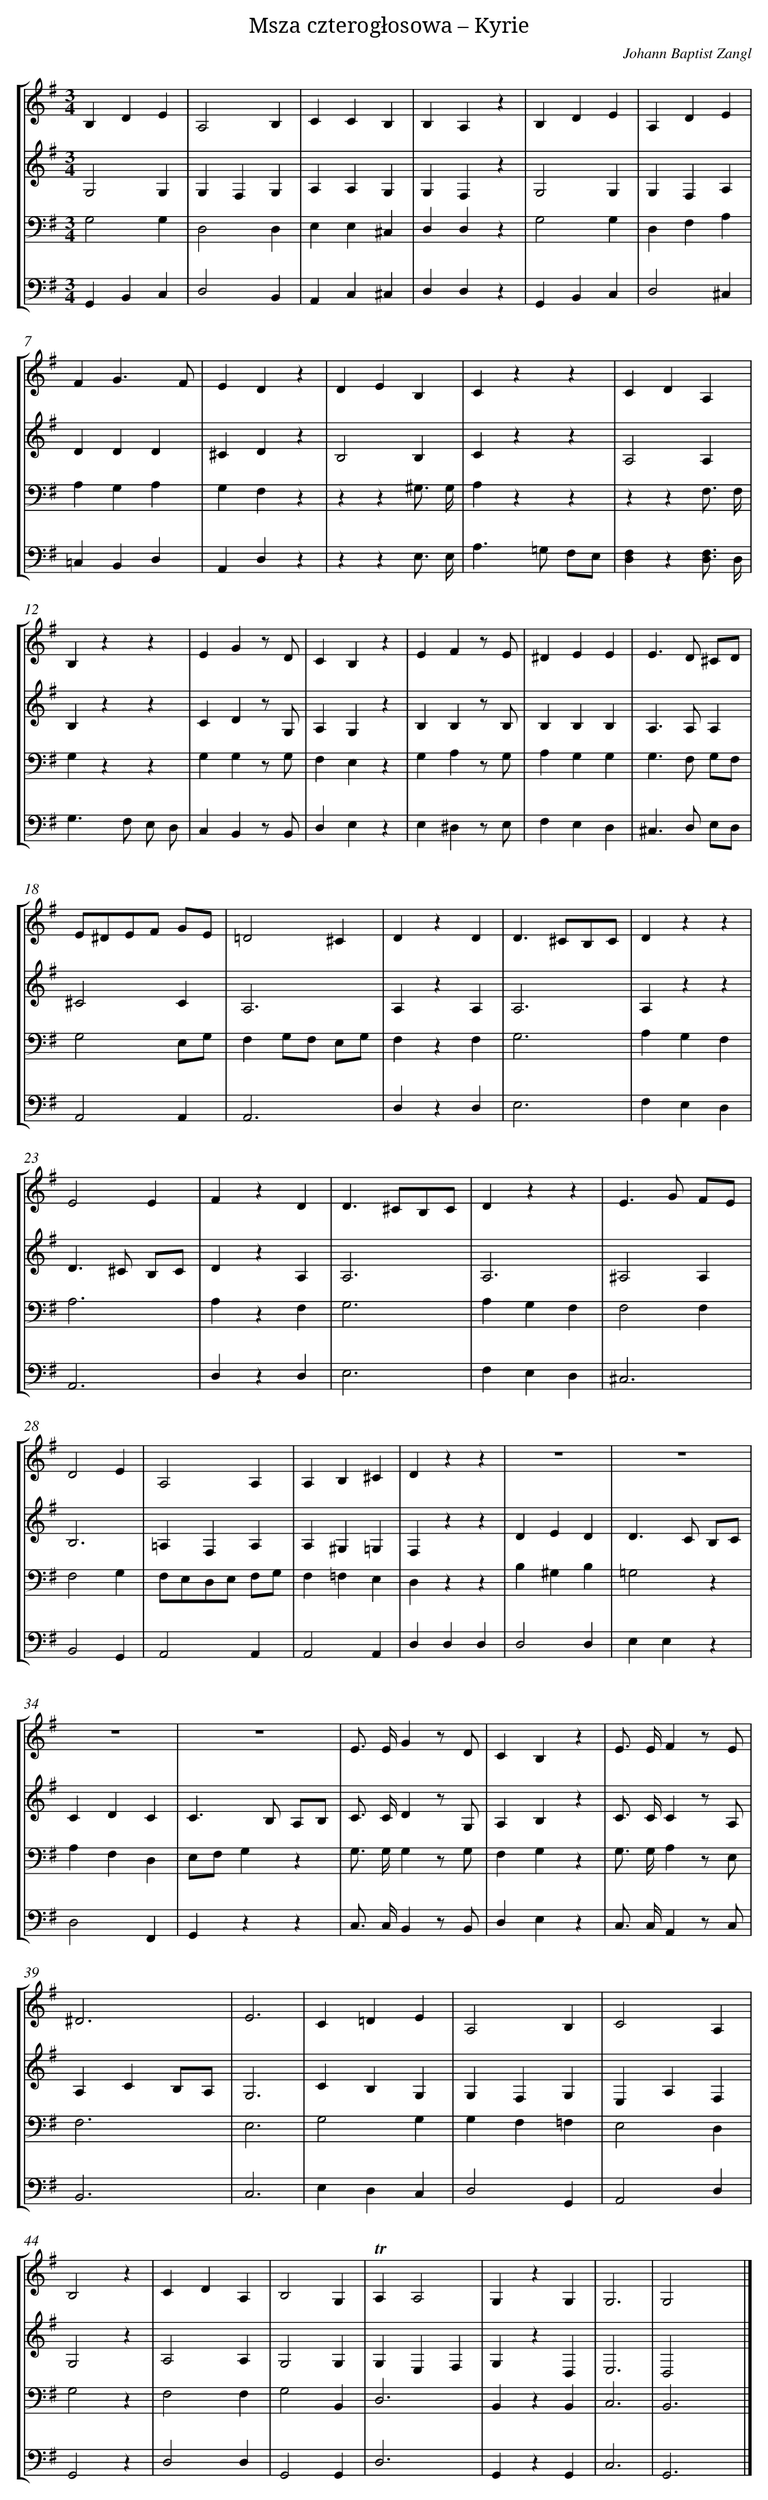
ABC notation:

X:1
T: Msza czterogłosowa – Kyrie
C: Johann Baptist Zangl
L: 1/4
M: 3/4
%%staves [1 2 3 4]
V: 1 clef=treble
V: 2 clef=treble
V: 3 clef=bass
V: 4 clef=bass
K: G
[V:1] B,DE |
[V:2] G,2G, |
[V:3] G,2G, |
[V:4] G,,B,,C, |
[V:1] A,2B, |
[V:2] G,F,G, |
[V:3] D,2D, |
[V:4] D,2B,, |
[V:1] CCB, |
[V:2] A,A,G, |
[V:3] E,E,^C, |
[V:4] A,,C,^C, |
[V:1] B,A,z |
[V:2] G,F,z |
[V:3] D,D,z |
[V:4] D,D,z |
[V:1] B,DE |
[V:2] G,2G, |
[V:3] G,2G, |
[V:4] G,,B,,C, |
[V:1] A,DE |
[V:2] G,F,A, |
[V:3] D,F,A, |
[V:4] D,2^C, |
[V:1] FG3/F/ |
[V:2] DDD |
[V:3] A,G,A, |
[V:4] =C,B,,D, |
[V:1] EDz |
[V:2] ^CDz |
[V:3] G,F,z |
[V:4] A,,D,z |
[V:1] DEB, |
[V:2] B,2B, |
[V:3] zz^G,3// G,// |
[V:4] zzE,3// E,// |
[V:1] Czz |
[V:2] Czz |
[V:3] A,zz |
[V:4] A,>=G, F,/E,/ |
[V:1] CDA, |
[V:2] A,2A, |
[V:3] zzF,3// F,// |
[V:4] [D,F,]z[D,3//F,3//] D,// |
[V:1] B,zz |
[V:2] B,zz |
[V:3] G,zz |
[V:4] G,>F, E,/ D,/ |
[V:1] EGz/ D/ |
[V:2] CDz/ G,/ |
[V:3] G,G,z/ G,/ |
[V:4] C,B,,z/ B,,/ |
[V:1] CB,z |
[V:2] A,G,z |
[V:3] F,E,z |
[V:4] D,E,z |
[V:1] EFz/ E/ |
[V:2] B,B,z/ B,/ |
[V:3] G,A,z/ G,/ |
[V:4] E,^D,z/ E,/ |
[V:1] ^DEE |
[V:2] B,B,B, |
[V:3] A,G,G, |
[V:4] F,E,D, |
[V:1] E>D ^C/D/ |
[V:2] A,>A,A, |
[V:3] G,>F, G,/F,/ |
[V:4] ^C,>D, E,/D,/ |
[V:1] E/^D/E/F/ G/E/ |
[V:2] ^C2C |
[V:3] G,2E,/G,/ |
[V:4] A,,2A,, |
[V:1] =D2^C |
[V:2] A,3 |
[V:3] F,G,/F,/ E,/G,/ |
[V:4] A,,3 |
[V:1] DzD |
[V:2] A,zA, |
[V:3] F,zF, |
[V:4] D,zD, |
[V:1] D>^CB,/C/ |
[V:2] A,3 |
[V:3] G,3 |
[V:4] E,3 |
[V:1] Dzz |
[V:2] A,zz |
[V:3] A,G,F, |
[V:4] F,E,D, |
[V:1] E2E |
[V:2] D>^C B,/C/ |
[V:3] A,3 |
[V:4] A,,3 |
[V:1] FzD |
[V:2] DzA, |
[V:3] A,zF, |
[V:4] D,zD, |
[V:1] D>^CB,/C/ |
[V:2] A,3 |
[V:3] G,3 |
[V:4] E,3 |
[V:1] Dzz |
[V:2] A,3 |
[V:3] A,G,F, |
[V:4] F,E,D, |
[V:1] E>G F/E/ |
[V:2] ^A,2A, |
[V:3] F,2F, |
[V:4] ^C,3 |
[V:1] D2E |
[V:2] B,3 |
[V:3] F,2G, |
[V:4] B,,2G,, |
[V:1] A,2A, |
[V:2] =A,F,A, |
[V:3] F,/E,/D,/E,/ F,/G,/ |
[V:4] A,,2A,, |
[V:1] A,B,^C |
[V:2] A,^G,=G, |
[V:3] F,=F,E, |
[V:4] A,,2A,, |
[V:1] Dzz |
[V:2] F,zz |
[V:3] D,zz |
[V:4] D,D,D, |
[V:1] z3 |
[V:2] DED |
[V:3] B,^G,B, |
[V:4] D,2D, |
[V:1] z3 |
[V:2] D>C B,/C/ |
[V:3] =G,2z |
[V:4] E,E,z |
[V:1] z3 |
[V:2] CDC |
[V:3] A,F,D, |
[V:4] D,2F,, |
[V:1] z3 |
[V:2] C>B, A,/B,/ |
[V:3] E,/F,/G,z |
[V:4] G,,zz |
[V:1] E/> E/Gz/ D/ |
[V:2] C/> C/Dz/ G,/ |
[V:3] G,/> G,/G,z/ G,/ |
[V:4] C,/> C,/B,,z/ B,,/ |
[V:1] CB,z |
[V:2] A,B,z |
[V:3] F,G,z |
[V:4] D,E,z |
[V:1] E/> E/Fz/ E/ |
[V:2] C/> C/Cz/ A,/ |
[V:3] G,/> G,/A,z/ E,/ |
[V:4] C,/> C,/A,,z/ C,/ |
[V:1] ^D3 |
[V:2] A,CB,/A,/ |
[V:3] F,3 |
[V:4] B,,3 |
[V:1] E3 |
[V:2] G,3 |
[V:3] E,3 |
[V:4] C,3 |
[V:1] C=DE |
[V:2] CB,G, |
[V:3] G,2G, |
[V:4] E,D,C, |
[V:1] A,2B, |
[V:2] G,F,G, |
[V:3] G,F,=F, |
[V:4] D,2G,, |
[V:1] C2A, |
[V:2] E,A,F, |
[V:3] E,2D, |
[V:4] A,,2D, |
[V:1] B,2z |
[V:2] G,2z |
[V:3] G,2z |
[V:4] G,,2z |
[V:1] CDA, |
[V:2] A,2A, |
[V:3] F,2F, |
[V:4] D,2D, |
[V:1] B,2G, |
[V:2] G,2G, |
[V:3] G,2B,, |
[V:4] G,,2G,, |
[V:1] !trill!A,A,2 |
[V:2] G,E,F, |
[V:3] D,3 |
[V:4] D,3 |
[V:1] G,zG, |
[V:2] G,zD, |
[V:3] B,,zB,, |
[V:4] G,,zG,, |
[V:1] G,3 |
[V:2] E,3 |
[V:3] C,3 |
[V:4] C,3 |
[V:1] G,2x |]
[V:2] D,2x |]
[V:3] B,,3 |]
[V:4] G,,3 |]
